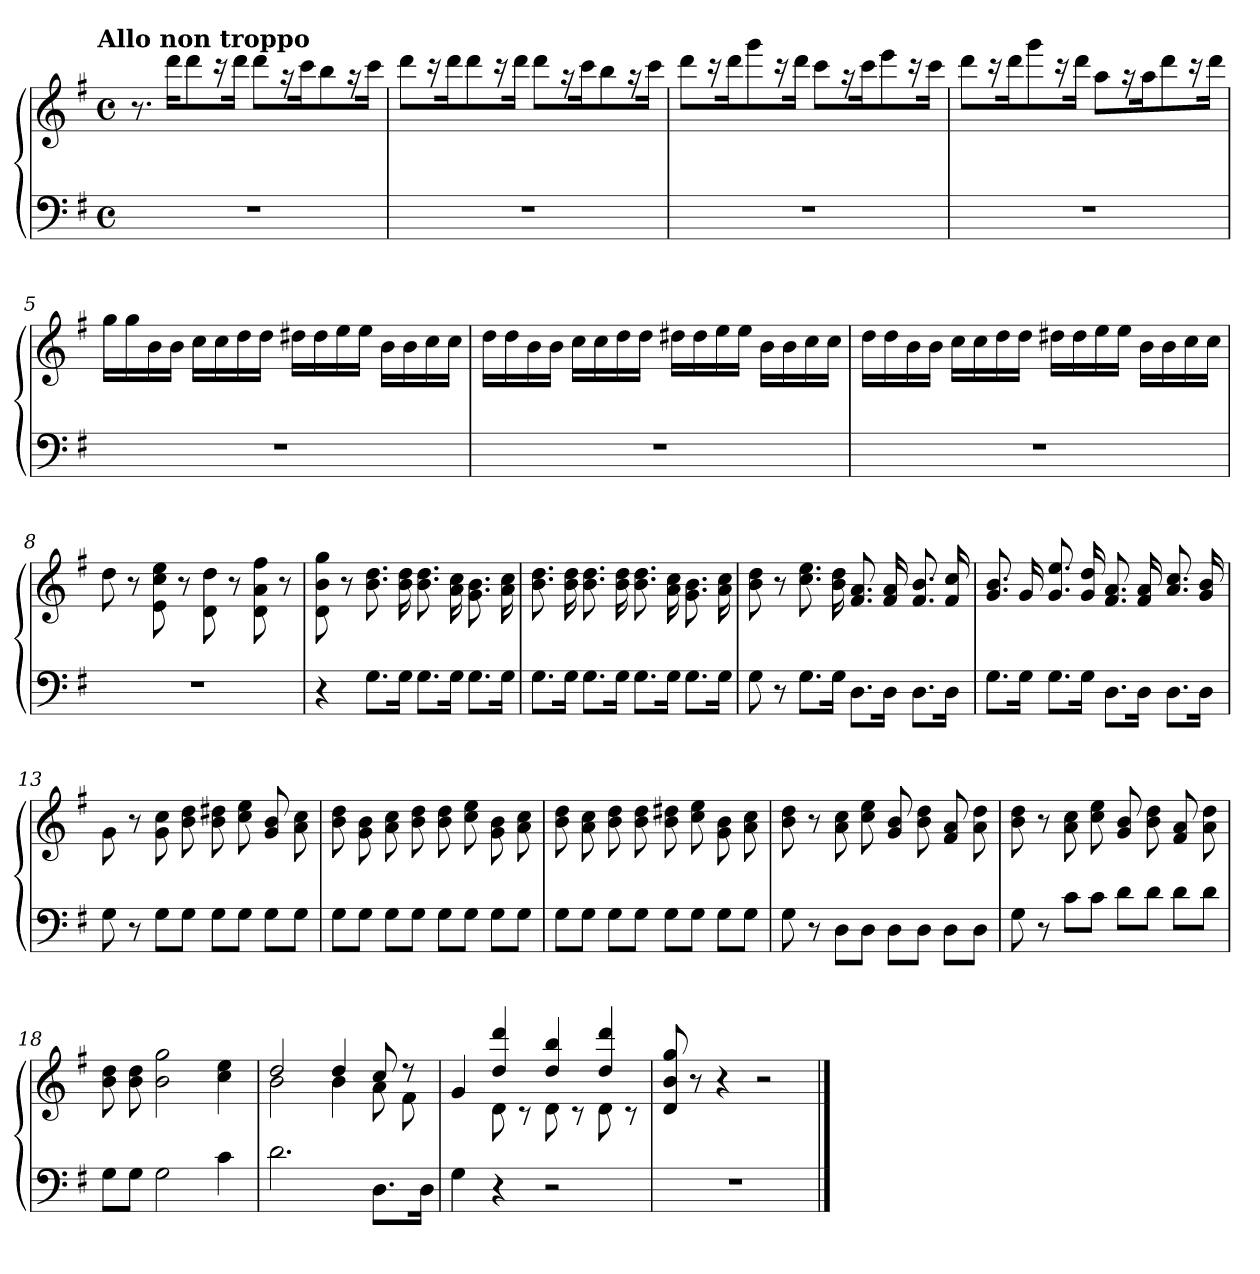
**kern	**kern
*part1	*part1
*staff2	*staff1
*clefF4	*clefG2
*k[f#]	*k[f#]
!!LO:TX:omd:t=Allo non troppo
*M4/4	*M4/4
*met(c)	*met(c)
*MM144	*MM144
=1	=1
1r	8.r
.	16ddd\KL
.	8ddd\
.	16r
.	16ddd\Jk
.	8ddd\L
.	16r
.	16ccc\k
.	8bb\
.	16r
.	16ccc\Jk
=2	=2
1r	8ddd\L
.	16r
.	16ddd\k
.	8ddd\
.	16r
.	16ddd\Jk
.	8ddd\L
.	16r
.	16ccc\k
.	8bb\
.	16r
.	16ccc\Jk
=3	=3
1r	8ddd\L
.	16r
.	16ddd\k
.	8ggg\
.	16r
.	16ddd\Jk
.	8ccc\L
.	16r
.	16ccc\k
.	8eee\
.	16r
.	16ccc\Jk
!!LO:LB:g=z
=4	=4
1r	8ddd\L
.	16r
.	16ddd\k
.	8ggg\
.	16r
.	16ddd\Jk
.	8aa\L
.	16r
.	16aa\k
.	8ddd\
.	16r
.	16ddd\Jk
=5	=5
1r	16gg\LL
.	16gg\
.	16b\
.	16b\JJ
.	16cc\LL
.	16cc\
.	16dd\
.	16dd\JJ
.	16dd#X\LL
.	16dd#\
.	16ee\
.	16ee\JJ
.	16b\LL
.	16b\
.	16cc\
.	16cc\JJ
!!LO:LB:g=z
=6	=6
1r	16dd\LL
.	16dd\
.	16b\
.	16b\JJ
.	16cc\LL
.	16cc\
.	16dd\
.	16dd\JJ
.	16dd#X\LL
.	16dd#\
.	16ee\
.	16ee\JJ
.	16b\LL
.	16b\
.	16cc\
.	16cc\JJ
=7	=7
1r	16dd\LL
.	16dd\
.	16b\
.	16b\JJ
.	16cc\LL
.	16cc\
.	16dd\
.	16dd\JJ
.	16dd#X\LL
.	16dd#\
.	16ee\
.	16ee\JJ
.	16b\LL
.	16b\
.	16cc\
.	16cc\JJ
!!LO:LB:g=z
=8	=8
1r	8dd\
.	8r
.	8e\ 8cc\ 8ee\
.	8r
.	8d\ 8dd\
.	8r
.	8d\ 8a\ 8ff#\
.	8r
=9	=9
4r	8d\ 8b\ 8gg\
.	8r
8.G\L	8.b\ 8.dd\
16G\Jk	16b\ 16dd\
8.G\L	8.b\ 8.dd\
16G\Jk	16a\ 16cc\
8.G\L	8.g\ 8.b\
16G\Jk	16a\ 16cc\
=10	=10
8.G\L	8.b\ 8.dd\
16G\Jk	16b\ 16dd\
8.G\L	8.b\ 8.dd\
16G\Jk	16b\ 16dd\
8.G\L	8.b\ 8.dd\
16G\Jk	16a\ 16cc\
8.G\L	8.g\ 8.b\
16G\Jk	16a\ 16cc\
=11	=11
8G\	8b\ 8dd\
8r	8r
8.G\L	8.cc\ 8.ee\
16G\Jk	16b\ 16dd\
8.D\L	8.f#/ 8.a/
16D\Jk	16f#/ 16a/
8.D\L	8.f#/ 8.b/
16D\Jk	16f#/ 16cc/
!!LO:LB:g=z
=12	=12
8.G\L	8.g/ 8.b/
16G\Jk	16g/
8.G\L	8.g/ 8.ee/
16G\Jk	16g/ 16dd/
8.D\L	8.f#/ 8.a/
16D\Jk	16f#/ 16a/
8.D\L	8.a/ 8.cc/
16D\Jk	16g/ 16b/
=13	=13
8G\	8g\
8r	8r
8G\L	8g\ 8cc\
8G\J	8b\ 8dd\
8G\L	8b\ 8dd#X\
8G\J	8cc\ 8ee\
8G\L	8g/ 8b/
8G\J	8a\ 8cc\
=14	=14
8G\L	8b\ 8dd\
8G\J	8g\ 8b\
8G\L	8a\ 8cc\
8G\J	8b\ 8dd\
8G\L	8b\ 8dd\
8G\J	8cc\ 8ee\
8G\L	8g\ 8b\
8G\J	8a\ 8cc\
!!LO:LB:g=z
=15	=15
8G\L	8b\ 8dd\
8G\J	8a\ 8cc\
8G\L	8b\ 8dd\
8G\J	8b\ 8dd\
8G\L	8b\ 8dd#X\
8G\J	8cc\ 8ee\
8G\L	8g\ 8b\
8G\J	8a\ 8cc\
=16	=16
8G\	8b\ 8dd\
8r	8r
8D\L	8a\ 8cc\
8D\J	8cc\ 8ee\
8D\L	8g/ 8b/
8D\J	8b\ 8dd\
8D\L	8f#/ 8a/
8D\J	8a\ 8dd\
=17	=17
8G\	8b\ 8dd\
8r	8r
8c\L	8a\ 8cc\
8c\J	8cc\ 8ee\
8d\L	8g/ 8b/
8d\J	8b\ 8dd\
8d\L	8f#/ 8a/
8d\J	8a\ 8dd\
!!LO:PB:g=z
=18	=18
8G\L	8b\ 8dd\
8G\J	8b\ 8dd\
2G\	2b\ 2gg\
4c\	4cc\ 4ee\
=19	=19
*	*^
2.d\	2dd/	2b\
.	4dd/	4b\
8.D\L	8cc/	8a\
.	8r	8f#\
16D\Jk	.	.
=20	=20	=20
4G\	4g/	4ryy
4r	4dd/ 4ddd/	8d\
.	.	8r
2r	4dd/ 4bb/	8d\
.	.	8r
.	4dd/ 4ddd/	8d\
.	.	8r
*	*v	*v
=21	=21
1r	8d/ 8b/ 8gg/
.	8r
.	4r
.	2r
==	==
*-	*-
